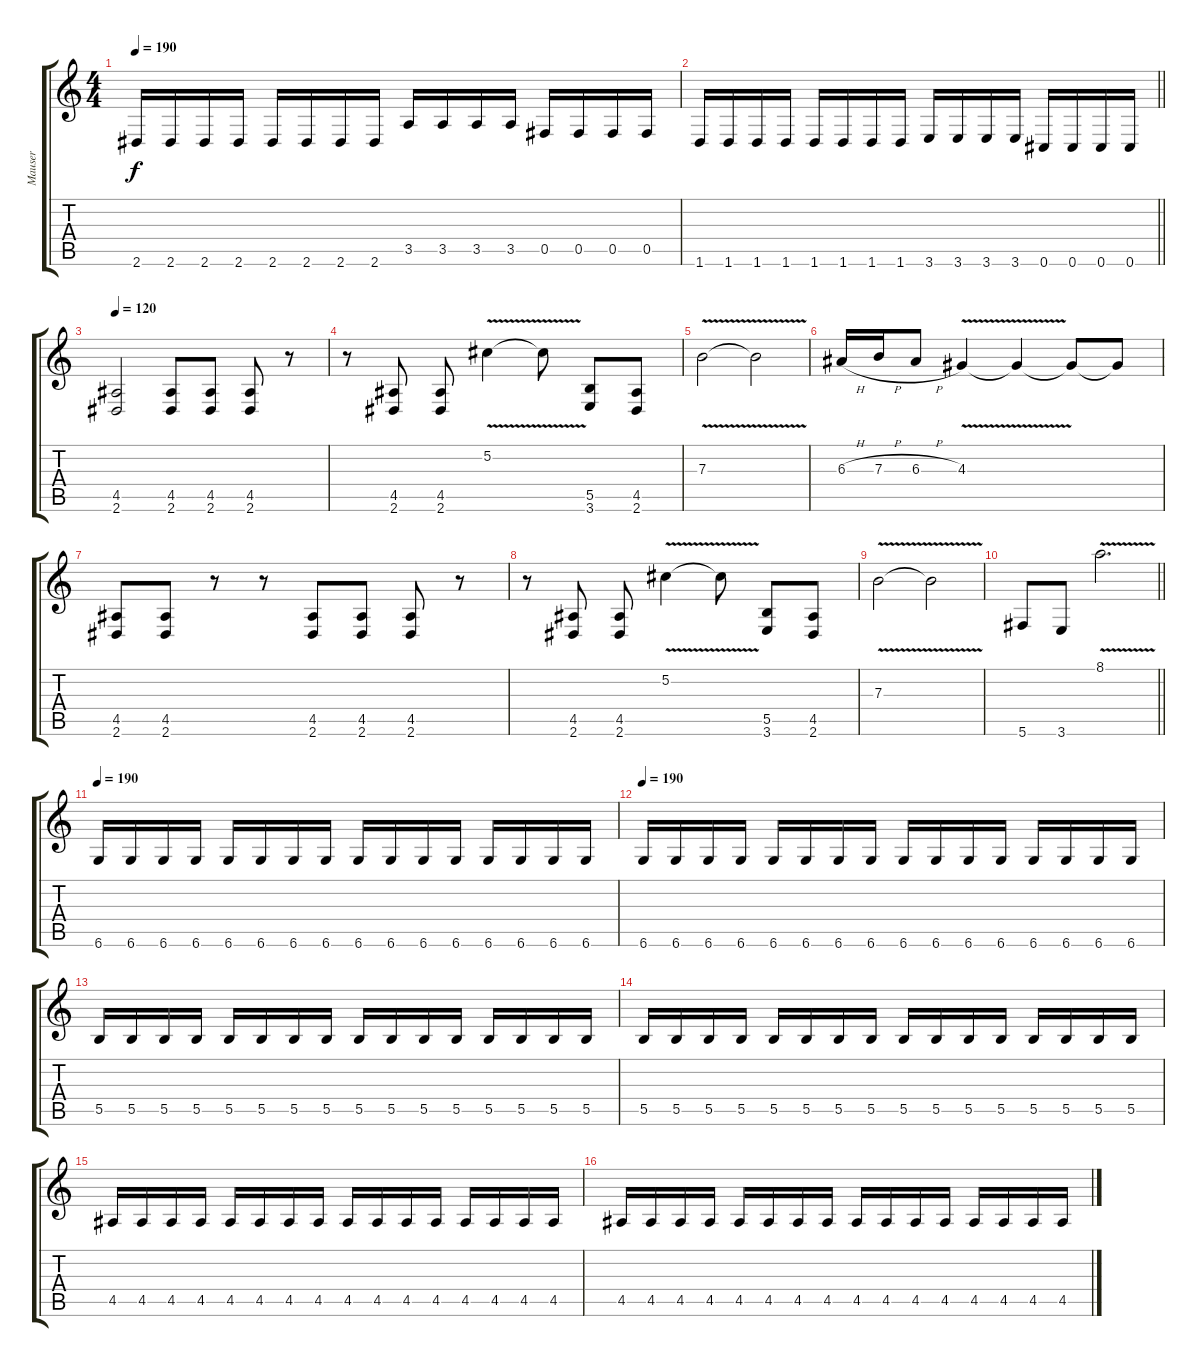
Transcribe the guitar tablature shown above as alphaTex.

\track ("Mauser" "Mauser") {instrument distortionguitar}
\staff {score tabs}
\tuning (Db4 Ab3 E3 B2 Gb2 Db2) {hide}
\ts (4 4)
\tempo 190
\clef g2
\ks c
2.6.16{dy f} 2.6.16 2.6.16 2.6.16 2.6.16 2.6.16 2.6.16 2.6.16 3.5.16 3.5.16 3.5.16 3.5.16 0.5.16 0.5.16 0.5.16 0.5.16 |
\barLineRight lightlight
1.6.16 1.6.16 1.6.16 1.6.16 1.6.16 1.6.16 1.6.16 1.6.16 3.6.16 3.6.16 3.6.16 3.6.16 0.6.16 0.6.16 0.6.16 0.6.16 |
\tempo 120
(4.5 2.6).2 (4.5 2.6).8 (4.5 2.6).8 (4.5 2.6).8 r.8 |
r.8 (4.5 2.6).8 (4.5 2.6).8 5.2{v}.4 5.2{t}.8 (5.5 3.6).8 (4.5 2.6).8 |
7.3{v}.2 7.3{t}.2 |
6.3{h}.16 7.3{h}.16 6.3{h}.8 4.3{v}.4 4.3{t}.4 4.3{t}.8 4.3{t}.8 |
(4.5 2.6).8 (4.5 2.6).8 r.8 r.8 (4.5 2.6).8 (4.5 2.6).8 (4.5 2.6).8 r.8 |
r.8 (4.5 2.6).8 (4.5 2.6).8 5.2{v}.4 5.2{t}.8 (5.5 3.6).8 (4.5 2.6).8 |
7.3{v}.2 7.3{t}.2 |
\barLineRight lightlight
5.6.8 3.6.8 8.1{v}.2{d} |
\tempo 190
6.6.16 6.6.16 6.6.16 6.6.16 6.6.16 6.6.16 6.6.16 6.6.16 6.6.16 6.6.16 6.6.16 6.6.16 6.6.16 6.6.16 6.6.16 6.6.16 |
\tempo 190
6.6.16 6.6.16 6.6.16 6.6.16 6.6.16 6.6.16 6.6.16 6.6.16 6.6.16 6.6.16 6.6.16 6.6.16 6.6.16 6.6.16 6.6.16 6.6.16 |
5.5.16 5.5.16 5.5.16 5.5.16 5.5.16 5.5.16 5.5.16 5.5.16 5.5.16 5.5.16 5.5.16 5.5.16 5.5.16 5.5.16 5.5.16 5.5.16 |
5.5.16 5.5.16 5.5.16 5.5.16 5.5.16 5.5.16 5.5.16 5.5.16 5.5.16 5.5.16 5.5.16 5.5.16 5.5.16 5.5.16 5.5.16 5.5.16 |
4.5.16 4.5.16 4.5.16 4.5.16 4.5.16 4.5.16 4.5.16 4.5.16 4.5.16 4.5.16 4.5.16 4.5.16 4.5.16 4.5.16 4.5.16 4.5.16 |
4.5.16 4.5.16 4.5.16 4.5.16 4.5.16 4.5.16 4.5.16 4.5.16 4.5.16 4.5.16 4.5.16 4.5.16 4.5.16 4.5.16 4.5.16 4.5.16
